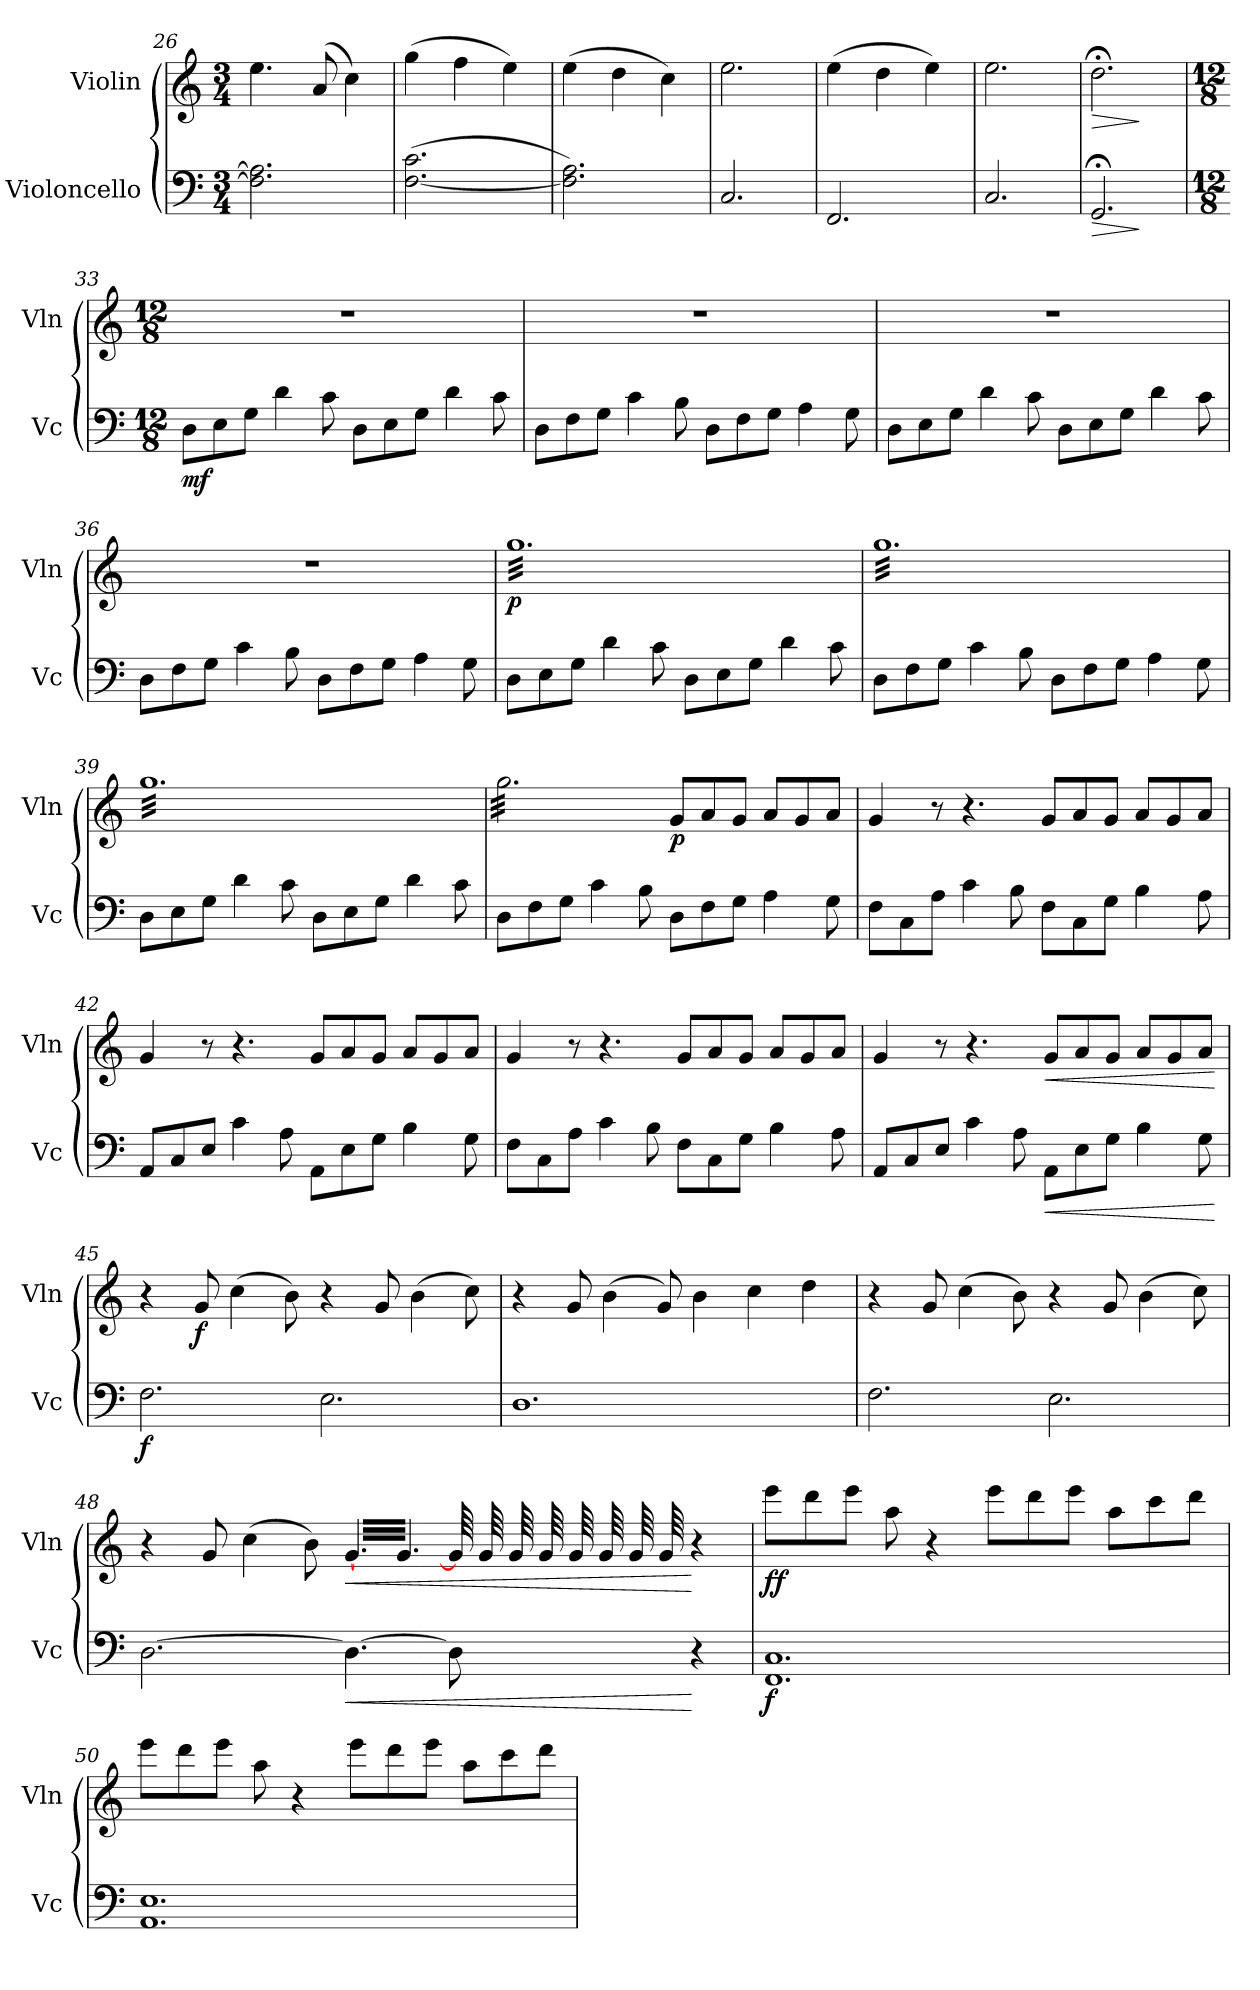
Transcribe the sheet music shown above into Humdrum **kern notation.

**kern	**dynam	**kern	**dynam
*part2	*part2	*part1	*part1
*staff2	*staff2	*staff1	*staff1
*I"Violoncello	*	*I"Violin	*
*I'Vc	*	*I'Vln	*
*clefF4	*	*clefG2	*
*k[]	*	*k[]	*
*M3/4	*	*M3/4	*
=26	=26	=26	=26
2.F\] 2.A\]	.	4.ee\	.
.	.	(8a/	.
.	.	4cc\)	.
=27	=27	=27	=27
(>[2.F\ 2.c\	.	(4gg\	.
.	.	4ff\	.
.	.	4ee\)	.
=28	=28	=28	=28
2.F\] 2.A\)	.	(4ee\	.
.	.	4dd\	.
.	.	4cc\)	.
=29	=29	=29	=29
2.C/	.	2.ee\	.
=30	=30	=30	=30
2.FF/	.	(4ee\	.
.	.	4dd\	.
.	.	4ee\)	.
=31	=31	=31	=31
2.C/	.	2.ee\	.
=32	=32	=32	=32
!	!LO:HP:b	!	!LO:HP:b
2.GG;</	>	2.dd;<\	>
.	]	.	]
!!LO:LB:g=z
=33	=33	=33	=33
*M12/8	*	*M12/8	*
*	*	*MM150	*
!	!LO:DY:b	!	!
8D\L	mf	1.r	.
8E\	.	.	.
8G\J	.	.	.
4d\	.	.	.
8c\	.	.	.
8D\L	.	.	.
8E\	.	.	.
8G\J	.	.	.
4d\	.	.	.
8c\	.	.	.
=34	=34	=34	=34
8D\L	.	1.r	.
8F\	.	.	.
8G\J	.	.	.
4c\	.	.	.
8B\	.	.	.
8D\L	.	.	.
8F\	.	.	.
8G\J	.	.	.
4A\	.	.	.
8G\	.	.	.
=35	=35	=35	=35
8D\L	.	1.r	.
8E\	.	.	.
8G\J	.	.	.
4d\	.	.	.
8c\	.	.	.
8D\L	.	.	.
8E\	.	.	.
8G\J	.	.	.
4d\	.	.	.
8c\	.	.	.
=36	=36	=36	=36
8D\L	.	1.r	.
8F\	.	.	.
8G\J	.	.	.
4c\	.	.	.
8B\	.	.	.
8D\L	.	.	.
8F\	.	.	.
8G\J	.	.	.
4A\	.	.	.
8G\	.	.	.
!!LO:LB:g=z
=37	=37	=37	=37
!	!	!	!LO:DY:b
*	*	*tremolo	*
8D\L	.	32ggLLL	p
.	.	32gg	.
.	.	32gg	.
.	.	32gg	.
8E\	.	32gg	.
.	.	32gg	.
.	.	32gg	.
.	.	32gg	.
8G\J	.	32gg	.
.	.	32gg	.
.	.	32gg	.
.	.	32gg	.
4d\	.	32gg	.
.	.	32gg	.
.	.	32gg	.
.	.	32gg	.
.	.	32gg	.
.	.	32gg	.
.	.	32gg	.
.	.	32gg	.
8c\	.	32gg	.
.	.	32gg	.
.	.	32gg	.
.	.	32gg	.
8D\L	.	32gg	.
.	.	32gg	.
.	.	32gg	.
.	.	32gg	.
8E\	.	32gg	.
.	.	32gg	.
.	.	32gg	.
.	.	32gg	.
8G\J	.	32gg	.
.	.	32gg	.
.	.	32gg	.
.	.	32gg	.
4d\	.	32gg	.
.	.	32gg	.
.	.	32gg	.
.	.	32gg	.
.	.	32gg	.
.	.	32gg	.
.	.	32gg	.
.	.	32gg	.
8c\	.	32gg	.
.	.	32gg	.
.	.	32gg	.
.	.	32ggJJJ	.
=38	=38	=38	=38
8D\L	.	32ggLLL	.
.	.	32gg	.
.	.	32gg	.
.	.	32gg	.
8F\	.	32gg	.
.	.	32gg	.
.	.	32gg	.
.	.	32gg	.
8G\J	.	32gg	.
.	.	32gg	.
.	.	32gg	.
.	.	32gg	.
4c\	.	32gg	.
.	.	32gg	.
.	.	32gg	.
.	.	32gg	.
.	.	32gg	.
.	.	32gg	.
.	.	32gg	.
.	.	32gg	.
8B\	.	32gg	.
.	.	32gg	.
.	.	32gg	.
.	.	32gg	.
8D\L	.	32gg	.
.	.	32gg	.
.	.	32gg	.
.	.	32gg	.
8F\	.	32gg	.
.	.	32gg	.
.	.	32gg	.
.	.	32gg	.
8G\J	.	32gg	.
.	.	32gg	.
.	.	32gg	.
.	.	32gg	.
4A\	.	32gg	.
.	.	32gg	.
.	.	32gg	.
.	.	32gg	.
.	.	32gg	.
.	.	32gg	.
.	.	32gg	.
.	.	32gg	.
8G\	.	32gg	.
.	.	32gg	.
.	.	32gg	.
.	.	32ggJJJ	.
=39	=39	=39	=39
8D\L	.	32ggLLL	.
.	.	32gg	.
.	.	32gg	.
.	.	32gg	.
8E\	.	32gg	.
.	.	32gg	.
.	.	32gg	.
.	.	32gg	.
8G\J	.	32gg	.
.	.	32gg	.
.	.	32gg	.
.	.	32gg	.
4d\	.	32gg	.
.	.	32gg	.
.	.	32gg	.
.	.	32gg	.
.	.	32gg	.
.	.	32gg	.
.	.	32gg	.
.	.	32gg	.
8c\	.	32gg	.
.	.	32gg	.
.	.	32gg	.
.	.	32gg	.
8D\L	.	32gg	.
.	.	32gg	.
.	.	32gg	.
.	.	32gg	.
8E\	.	32gg	.
.	.	32gg	.
.	.	32gg	.
.	.	32gg	.
8G\J	.	32gg	.
.	.	32gg	.
.	.	32gg	.
.	.	32gg	.
4d\	.	32gg	.
.	.	32gg	.
.	.	32gg	.
.	.	32gg	.
.	.	32gg	.
.	.	32gg	.
.	.	32gg	.
.	.	32gg	.
8c\	.	32gg	.
.	.	32gg	.
.	.	32gg	.
.	.	32ggJJJ	.
=40	=40	=40	=40
8D\L	.	32gg\LLL	.
.	.	32gg\	.
.	.	32gg\	.
.	.	32gg\	.
8F\	.	32gg\	.
.	.	32gg\	.
.	.	32gg\	.
.	.	32gg\	.
8G\J	.	32gg\	.
.	.	32gg\	.
.	.	32gg\	.
.	.	32gg\	.
4c\	.	32gg\	.
.	.	32gg\	.
.	.	32gg\	.
.	.	32gg\	.
.	.	32gg\	.
.	.	32gg\	.
.	.	32gg\	.
.	.	32gg\	.
8B\	.	32gg\	.
.	.	32gg\	.
.	.	32gg\	.
.	.	32gg\JJJ	.
*	*	*Xtremolo	*
!	!	!	!LO:DY:b
8D\L	.	8g/L	p
8F\	.	8a/	.
8G\J	.	8g/J	.
4A\	.	8a/L	.
.	.	8g/	.
8G\	.	8a/J	.
!!LO:PB:g=z
=41	=41	=41	=41
8F\L	.	4g/	.
8C\	.	.	.
8A\J	.	8r	.
4c\	.	4.r	.
8B\	.	.	.
8F\L	.	8g/L	.
8C\	.	8a/	.
8G\J	.	8g/J	.
4B\	.	8a/L	.
.	.	8g/	.
8A\	.	8a/J	.
=42	=42	=42	=42
8AA/L	.	4g/	.
8C/	.	.	.
8E/J	.	8r	.
4c\	.	4.r	.
8A\	.	.	.
8AA\L	.	8g/L	.
8E\	.	8a/	.
8G\J	.	8g/J	.
4B\	.	8a/L	.
.	.	8g/	.
8G\	.	8a/J	.
=43	=43	=43	=43
8F\L	.	4g/	.
8C\	.	.	.
8A\J	.	8r	.
4c\	.	4.r	.
8B\	.	.	.
8F\L	.	8g/L	.
8C\	.	8a/	.
8G\J	.	8g/J	.
4B\	.	8a/L	.
.	.	8g/	.
8A\	.	8a/J	.
=44	=44	=44	=44
8AA/L	.	4g/	.
8C/	.	.	.
8E/J	.	8r	.
4c\	.	4.r	.
8A\	.	.	.
!	!LO:HP:b	!	!LO:HP:b
8AA\L	<	8g/L	<
8E\	.	8a/	.
8G\J	.	8g/J	.
4B\	.	8a/L	.
.	.	8g/	.
8G\	.	8a/J	.
.	[	.	[
!!LO:LB:g=z
=45	=45	=45	=45
!	!LO:DY:b	!	!
2.F\	f	4r	.
!	!	!	!LO:DY:b
.	.	8g/	f
.	.	(4cc\	.
.	.	8b\)	.
2.E\	.	4r	.
.	.	8g/	.
.	.	(4b\	.
.	.	8cc\)	.
=46	=46	=46	=46
1.D	.	4r	.
.	.	8g/	.
.	.	(4b\	.
.	.	8g/)	.
.	.	4b\	.
.	.	4cc\	.
.	.	4dd\	.
=47	=47	=47	=47
2.F\	.	4r	.
.	.	8g/	.
.	.	(4cc\	.
.	.	8b\)	.
2.E\	.	4r	.
.	.	8g/	.
.	.	(4b\	.
.	.	8cc\)	.
=48	=48	=48	=48
[2.D\	.	4r	.
.	.	8g/	.
.	.	(4cc\	.
.	.	8b\)	.
!	!LO:HP:b	!	!LO:HP:b
*	*	*tremolo	*
4.D\_	<	[32g/LLL	<
.	.	32g/	.
.	.	32g/	.
.	.	32g/	.
.	.	32g/	.
.	.	32g/	.
.	.	32g/	.
.	.	32g/	.
.	.	32g/	.
.	.	32g/	.
.	.	32g/	.
.	.	32g/JJJ	.
8D\]	.	64g/]	.
.	.	64g/	.
.	.	64g/	.
.	.	64g/	.
.	.	64g/	.
.	.	64g/	.
.	.	64g/	.
.	.	64g/	.
*	*	*Xtremolo	*
4r	[	4r	[
!!LO:LB:g=z
=49	=49	=49	=49
!	!LO:DY:b	!	!LO:DY:b
1.FF 1.C	f	8eee\L	ff
.	.	8ddd\	.
.	.	8eee\J	.
.	.	8aa\	.
.	.	4r	.
.	.	8eee\L	.
.	.	8ddd\	.
.	.	8eee\J	.
.	.	8aa\L	.
.	.	8ccc\	.
.	.	8ddd\J	.
=50	=50	=50	=50
1.AA 1.E	.	8eee\L	.
.	.	8ddd\	.
.	.	8eee\J	.
.	.	8aa\	.
.	.	4r	.
.	.	8eee\L	.
.	.	8ddd\	.
.	.	8eee\J	.
.	.	8aa\L	.
.	.	8ccc\	.
.	.	8ddd\J	.
=	=	=	=
*-	*-	*-	*-
